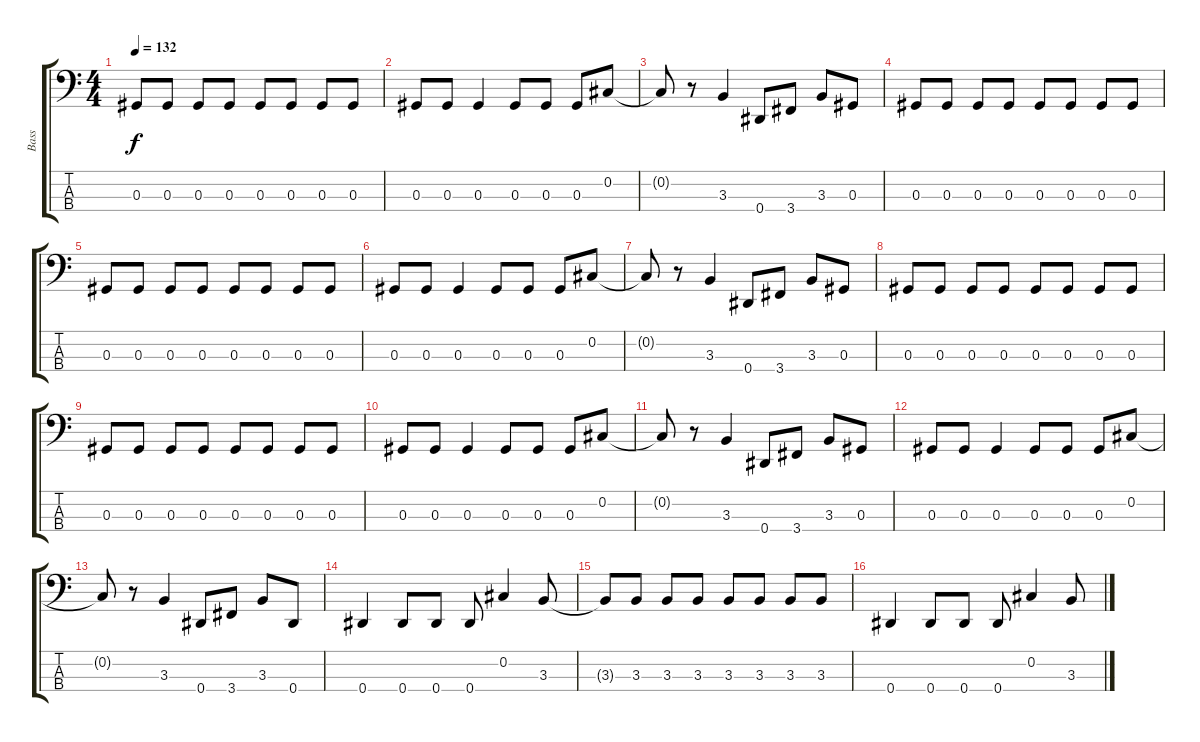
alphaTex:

\track ("Bass" "Bass") {instrument electricbassfinger}
\staff {score tabs}
\tuning (Gb2 Db2 Ab1 Eb1) {hide}
\ts (4 4)
\tempo 132
\clef f4
\ks c
0.3.8{dy f} 0.3.8 0.3.8 0.3.8 0.3.8 0.3.8 0.3.8 0.3.8 |
0.3.8 0.3.8 0.3.4 0.3.8 0.3.8 0.3.8 0.2.8 |
0.2{t}.8 r.8 3.3.4 0.4.8 3.4.8 3.3.8 0.3.8 |
0.3.8 0.3.8 0.3.8 0.3.8 0.3.8 0.3.8 0.3.8 0.3.8 |
0.3.8 0.3.8 0.3.8 0.3.8 0.3.8 0.3.8 0.3.8 0.3.8 |
0.3.8 0.3.8 0.3.4 0.3.8 0.3.8 0.3.8 0.2.8 |
0.2{t}.8 r.8 3.3.4 0.4.8 3.4.8 3.3.8 0.3.8 |
0.3.8 0.3.8 0.3.8 0.3.8 0.3.8 0.3.8 0.3.8 0.3.8 |
0.3.8 0.3.8 0.3.8 0.3.8 0.3.8 0.3.8 0.3.8 0.3.8 |
0.3.8 0.3.8 0.3.4 0.3.8 0.3.8 0.3.8 0.2.8 |
0.2{t}.8 r.8 3.3.4 0.4.8 3.4.8 3.3.8 0.3.8 |
0.3.8 0.3.8 0.3.4 0.3.8 0.3.8 0.3.8 0.2.8 |
0.2{t}.8 r.8 3.3.4 0.4.8 3.4.8 3.3.8 0.4.8 |
0.4.4 0.4.8 0.4.8 0.4.8 0.2.4 3.3.8 |
3.3{t}.8 3.3.8 3.3.8 3.3.8 3.3.8 3.3.8 3.3.8 3.3.8 |
0.4.4 0.4.8 0.4.8 0.4.8 0.2.4 3.3.8
